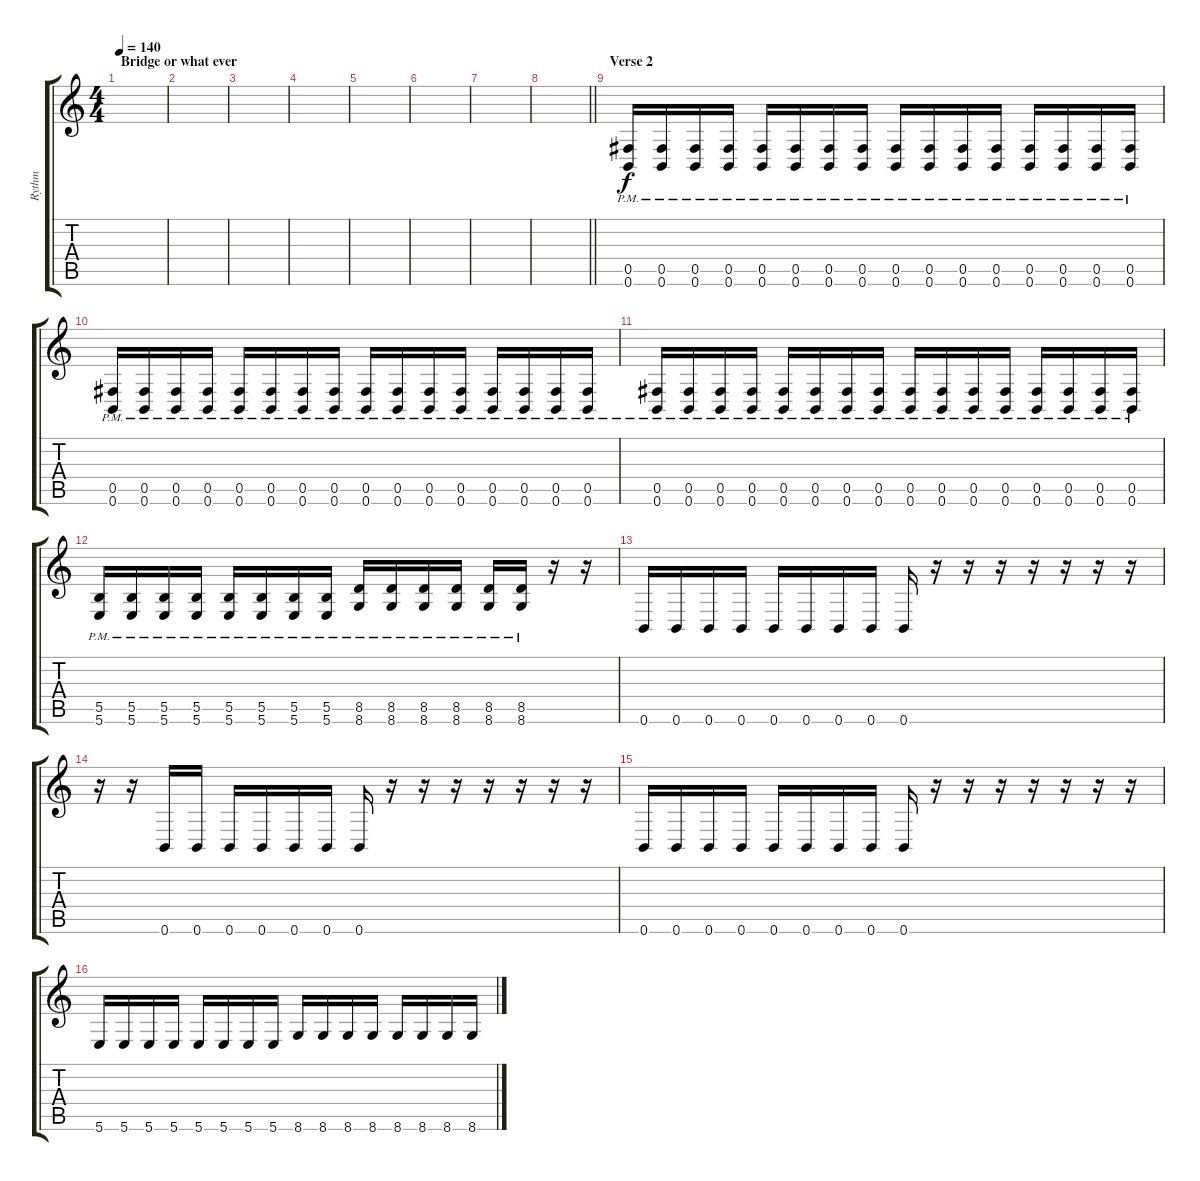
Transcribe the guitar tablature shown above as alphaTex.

\track ("Rythm" "Rythm") {instrument distortionguitar}
\staff {score tabs}
\tuning (Db4 Ab3 E3 B2 Gb2 B1) {hide}
\ts (4 4)
\section ("" "Bridge or what ever")
\tempo 140
\clef g2
\ks c
|
|
|
|
|
|
|
\barLineRight lightlight
|
\section ("" "Verse 2")
(0.5{pm} 0.6{pm}).16 (0.5{pm} 0.6{pm}).16 (0.5{pm} 0.6{pm}).16 (0.5{pm} 0.6{pm}).16 (0.5{pm} 0.6{pm}).16 (0.5{pm} 0.6{pm}).16 (0.5{pm} 0.6{pm}).16 (0.5{pm} 0.6{pm}).16 (0.5{pm} 0.6{pm}).16 (0.5{pm} 0.6{pm}).16 (0.5{pm} 0.6{pm}).16 (0.5{pm} 0.6{pm}).16 (0.5{pm} 0.6{pm}).16 (0.5{pm} 0.6{pm}).16 (0.5{pm} 0.6{pm}).16 (0.5{pm} 0.6{pm}).16 |
(0.5{pm} 0.6{pm}).16 (0.5{pm} 0.6{pm}).16 (0.5{pm} 0.6{pm}).16 (0.5{pm} 0.6{pm}).16 (0.5{pm} 0.6{pm}).16 (0.5{pm} 0.6{pm}).16 (0.5{pm} 0.6{pm}).16 (0.5{pm} 0.6{pm}).16 (0.5{pm} 0.6{pm}).16 (0.5{pm} 0.6{pm}).16 (0.5{pm} 0.6{pm}).16 (0.5{pm} 0.6{pm}).16 (0.5{pm} 0.6{pm}).16 (0.5{pm} 0.6{pm}).16 (0.5{pm} 0.6{pm}).16 (0.5{pm} 0.6{pm}).16 |
(0.5{pm} 0.6{pm}).16 (0.5{pm} 0.6{pm}).16 (0.5{pm} 0.6{pm}).16 (0.5{pm} 0.6{pm}).16 (0.5{pm} 0.6{pm}).16 (0.5{pm} 0.6{pm}).16 (0.5{pm} 0.6{pm}).16 (0.5{pm} 0.6{pm}).16 (0.5{pm} 0.6{pm}).16 (0.5{pm} 0.6{pm}).16 (0.5{pm} 0.6{pm}).16 (0.5{pm} 0.6{pm}).16 (0.5{pm} 0.6{pm}).16 (0.5{pm} 0.6{pm}).16 (0.5{pm} 0.6{pm}).16 (0.5{pm} 0.6{pm}).16 |
(5.5{pm} 5.6{pm}).16 (5.5{pm} 5.6{pm}).16 (5.5{pm} 5.6{pm}).16 (5.5{pm} 5.6{pm}).16 (5.5{pm} 5.6{pm}).16 (5.5{pm} 5.6{pm}).16 (5.5{pm} 5.6{pm}).16 (5.5{pm} 5.6{pm}).16 (8.5{pm} 8.6{pm}).16 (8.5{pm} 8.6{pm}).16 (8.5{pm} 8.6{pm}).16 (8.5{pm} 8.6{pm}).16 (8.5{pm} 8.6{pm}).16 (8.5{pm} 8.6{pm}).16 r.16 r.16 |
0.6.16 0.6.16 0.6.16 0.6.16 0.6.16 0.6.16 0.6.16 0.6.16 0.6.16 r.16 r.16 r.16 r.16 r.16 r.16 r.16 |
r.16 r.16 0.6.16 0.6.16 0.6.16 0.6.16 0.6.16 0.6.16 0.6.16 r.16 r.16 r.16 r.16 r.16 r.16 r.16 |
0.6.16 0.6.16 0.6.16 0.6.16 0.6.16 0.6.16 0.6.16 0.6.16 0.6.16 r.16 r.16 r.16 r.16 r.16 r.16 r.16 |
5.6.16 5.6.16 5.6.16 5.6.16 5.6.16 5.6.16 5.6.16 5.6.16 8.6.16 8.6.16 8.6.16 8.6.16 8.6.16 8.6.16 8.6.16 8.6.16
